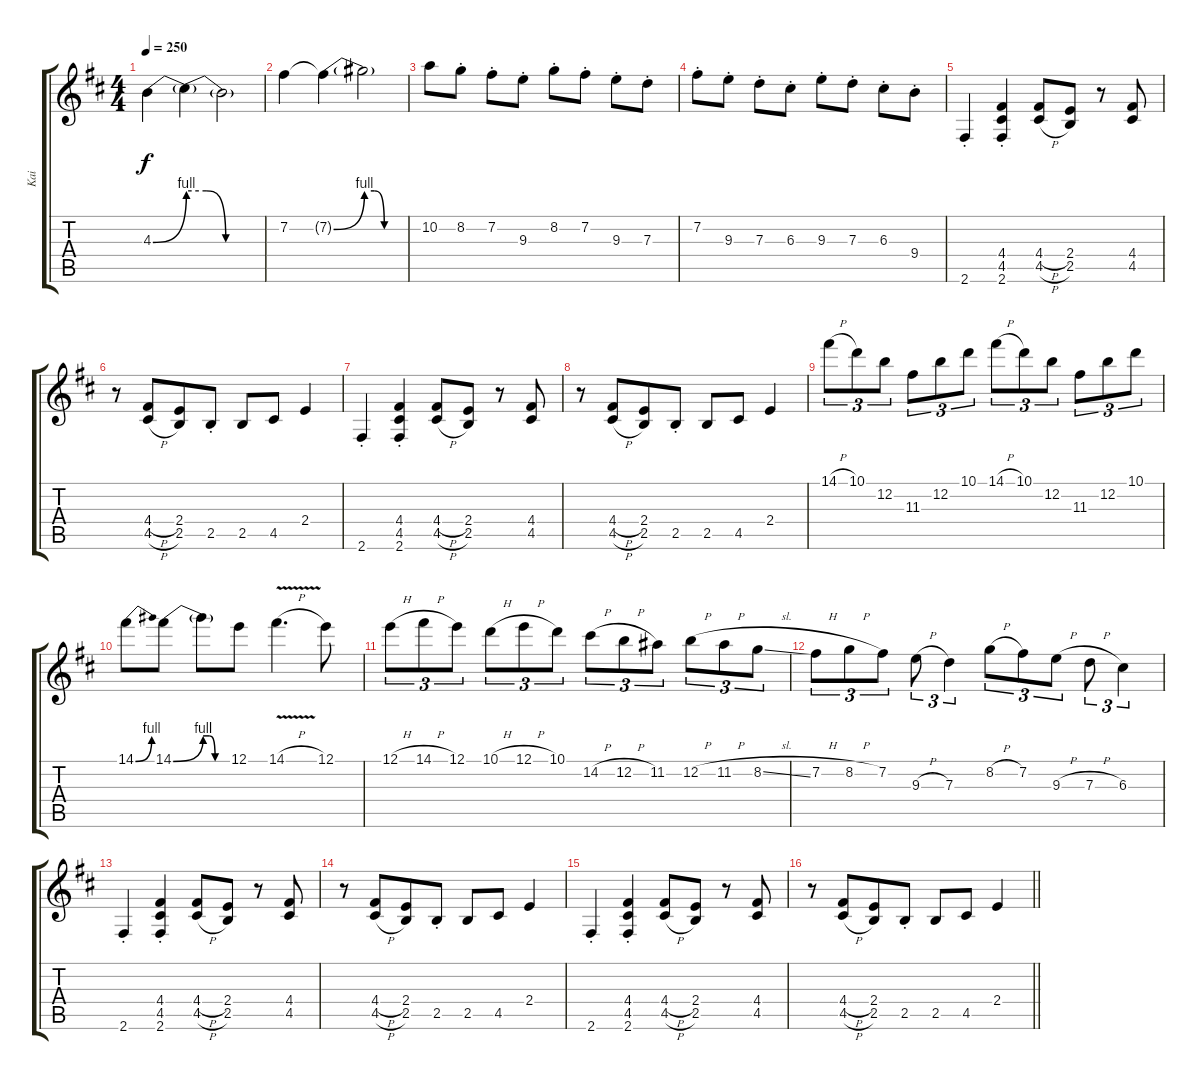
\track ("Kai" "Kai") {instrument distortionguitar}
\staff {score tabs}
\tuning (E4 B3 G3 D3 A2 E2) {hide}
\ts (4 4)
\tempo 250
\clef g2
\ks d
4.3{be (bend 0 0 60 4)}.4{dy f} 4.3{be (custom 0 4 15 4 30 0 60 0) t}.4 4.3{t}.2 |
7.2.4 7.2{be (bend 0 0 60 4) t}.4 7.2{be (custom 0 4 15 4 30 0 60 0) t}.2 |
10.2.8 8.2{st}.8 7.2{st}.8 9.3{st}.8 8.2{st}.8 7.2{st}.8 9.3{st}.8 7.3{st}.8 |
7.2{st}.8 9.3{st}.8 7.3{st}.8 6.3{st}.8 9.3{st}.8 7.3{st}.8 6.3{st}.8 9.4{st}.8 |
2.6{st}.4 (4.4{st} 4.5{st} 2.6{st}).4 (4.4{h} 4.5{h}).8 (2.4 2.5).8 r.8 (4.4 4.5).8 |
r.8 (4.4{h} 4.5{h}).8{beam merge} (2.4 2.5).8 2.5{st}.8 2.5.8 4.5.8 2.4.4 |
2.6{st}.4 (4.4{st} 4.5{st} 2.6{st}).4 (4.4{h} 4.5{h}).8 (2.4 2.5).8 r.8 (4.4 4.5).8 |
r.8 (4.4{h} 4.5{h}).8{beam merge} (2.4 2.5).8 2.5{st}.8 2.5.8 4.5.8 2.4.4 |
14.1{h}.8{tu (3 2)} 10.1.8{tu (3 2)} 12.2.8{tu (3 2)} 11.3.8{tu (3 2)} 12.2.8{tu (3 2)} 10.1.8{tu (3 2)} 14.1{h}.8{tu (3 2)} 10.1.8{tu (3 2)} 12.2.8{tu (3 2)} 11.3.8{tu (3 2)} 12.2.8{tu (3 2)} 10.1.8{tu (3 2)} |
14.1{be (bend 0 0 60 4)}.8 14.1{be (bend 0 0 60 4)}.8 14.1{be (custom 0 4 15 4 30 0 60 0) t}.8 12.1.8 14.1{v h}.4{d} 12.1.8 |
12.1{h}.8{tu (3 2)} 14.1{h}.8{tu (3 2)} 12.1.8{tu (3 2)} 10.1{h}.8{tu (3 2)} 12.1{h}.8{tu (3 2)} 10.1.8{tu (3 2)} 14.2{h}.8{tu (3 2)} 12.2{h}.8{tu (3 2)} 11.2.8{tu (3 2)} 12.2{h}.8{tu (3 2)} 11.2{h}.8{tu (3 2)} 8.2{sl}.8{tu (3 2)} |
7.2{h}.8{tu (3 2)} 8.2{h}.8{tu (3 2)} 7.2.8{tu (3 2)} 9.3{h}.8{tu (3 2)} 7.3.4{tu (3 2)} 8.2{h}.8{tu (3 2)} 7.2.8{tu (3 2)} 9.3{h}.8{tu (3 2)} 7.3{h}.8{tu (3 2)} 6.3.4{tu (3 2)} |
2.6{st}.4 (4.4{st} 4.5{st} 2.6{st}).4 (4.4{h} 4.5{h}).8 (2.4 2.5).8 r.8 (4.4 4.5).8 |
r.8 (4.4{h} 4.5{h}).8{beam merge} (2.4 2.5).8 2.5{st}.8 2.5.8 4.5.8 2.4.4 |
2.6{st}.4 (4.4{st} 4.5{st} 2.6{st}).4 (4.4{h} 4.5{h}).8 (2.4 2.5).8 r.8 (4.4 4.5).8 |
\barLineRight lightlight
r.8 (4.4{h} 4.5{h}).8{beam merge} (2.4 2.5).8 2.5{st}.8 2.5.8 4.5.8 2.4.4
